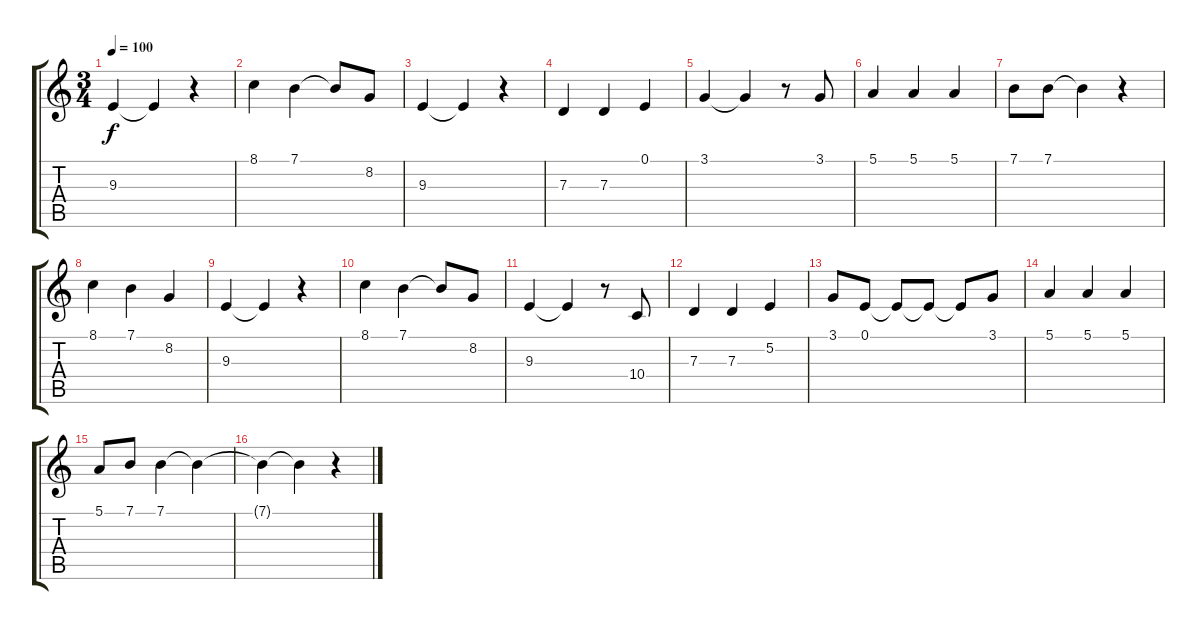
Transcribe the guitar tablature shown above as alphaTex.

\track "" {instrument electricpiano2}
\staff {score tabs}
\tuning (E4 B3 G3 D3 A2 E2) {hide}
\ts (3 4)
\tempo 100
\clef g2
\ks c
9.3.4{dy f} 9.3{t}.4 r.4 |
8.1.4 7.1.4 7.1{t}.8 8.2.8 |
9.3.4 9.3{t}.4 r.4 |
7.3.4 7.3.4 0.1.4 |
3.1.4 3.1{t}.4 r.8 3.1.8 |
5.1.4 5.1.4 5.1.4 |
7.1.8 7.1.8 7.1{t}.4 r.4 |
8.1.4 7.1.4 8.2.4 |
9.3.4 9.3{t}.4 r.4 |
8.1.4 7.1.4 7.1{t}.8 8.2.8 |
9.3.4 9.3{t}.4 r.8 10.4.8 |
7.3.4 7.3.4 5.2.4 |
3.1.8 0.1.8 0.1{t}.8 0.1{t}.8 0.1{t}.8 3.1.8 |
5.1.4 5.1.4 5.1.4 |
5.1.8 7.1.8 7.1.4 7.1{t}.4 |
7.1{t}.4 7.1{t}.4 r.4
